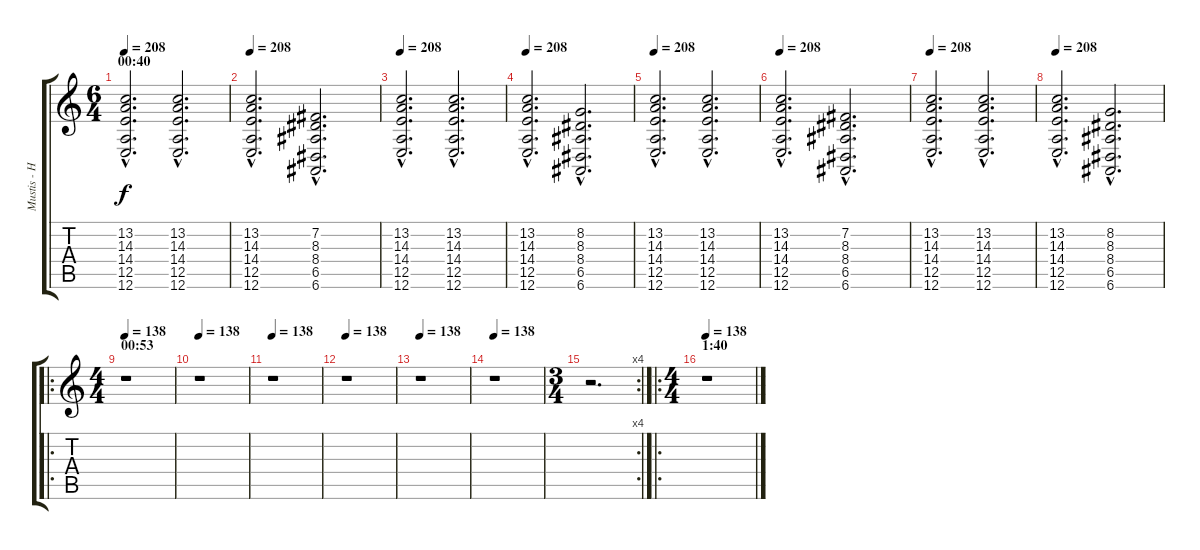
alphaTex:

\track ("Mustis - Harpsicord" "Mustis - H") {instrument acousticgrandpiano}
\staff {score tabs}
\tuning (E4 B3 G3 D3 A2 E2) {hide}
\ts (6 4)
\section ("" "00:40")
\tempo 208
\clef g2
\ks c
(13.2{hac} 14.3{hac} 14.4{hac} 12.5{hac} 12.6{hac}).2{d dy f} (13.2{hac} 14.3{hac} 14.4{hac} 12.5{hac} 12.6{hac}).2{d} |
\tempo 208
(13.2{hac} 14.3{hac} 14.4{hac} 12.5{hac} 12.6{hac}).2{d} (7.2{hac} 8.3{hac} 8.4{hac} 6.5{hac} 6.6{hac}).2{d} |
\tempo 208
(13.2{hac} 14.3{hac} 14.4{hac} 12.5{hac} 12.6{hac}).2{d} (13.2{hac} 14.3{hac} 14.4{hac} 12.5{hac} 12.6{hac}).2{d} |
\tempo 208
(13.2{hac} 14.3{hac} 14.4{hac} 12.5{hac} 12.6{hac}).2{d} (8.2{hac} 8.3{hac} 8.4{hac} 6.5{hac} 6.6{hac}).2{d} |
\tempo 208
(13.2{hac} 14.3{hac} 14.4{hac} 12.5{hac} 12.6{hac}).2{d} (13.2{hac} 14.3{hac} 14.4{hac} 12.5{hac} 12.6{hac}).2{d} |
\tempo 208
(13.2{hac} 14.3{hac} 14.4{hac} 12.5{hac} 12.6{hac}).2{d} (7.2{hac} 8.3{hac} 8.4{hac} 6.5{hac} 6.6{hac}).2{d} |
\tempo 208
(13.2{hac} 14.3{hac} 14.4{hac} 12.5{hac} 12.6{hac}).2{d} (13.2{hac} 14.3{hac} 14.4{hac} 12.5{hac} 12.6{hac}).2{d} |
\tempo 208
(13.2{hac} 14.3{hac} 14.4{hac} 12.5{hac} 12.6{hac}).2{d} (8.2{hac} 8.3{hac} 8.4{hac} 6.5{hac} 6.6{hac}).2{d} |
\ro
\ts (4 4)
\section ("" "00:53")
\tempo 138
r.1 |
\tempo 138
r.1 |
\tempo 138
r.1 |
\tempo 138
r.1 |
\tempo 138
r.1 |
\tempo 138
r.1 |
\rc 4
\ts (3 4)
r.2{d} |
\ro
\ts (4 4)
\section ("" "1:40")
\tempo 138
r.1
